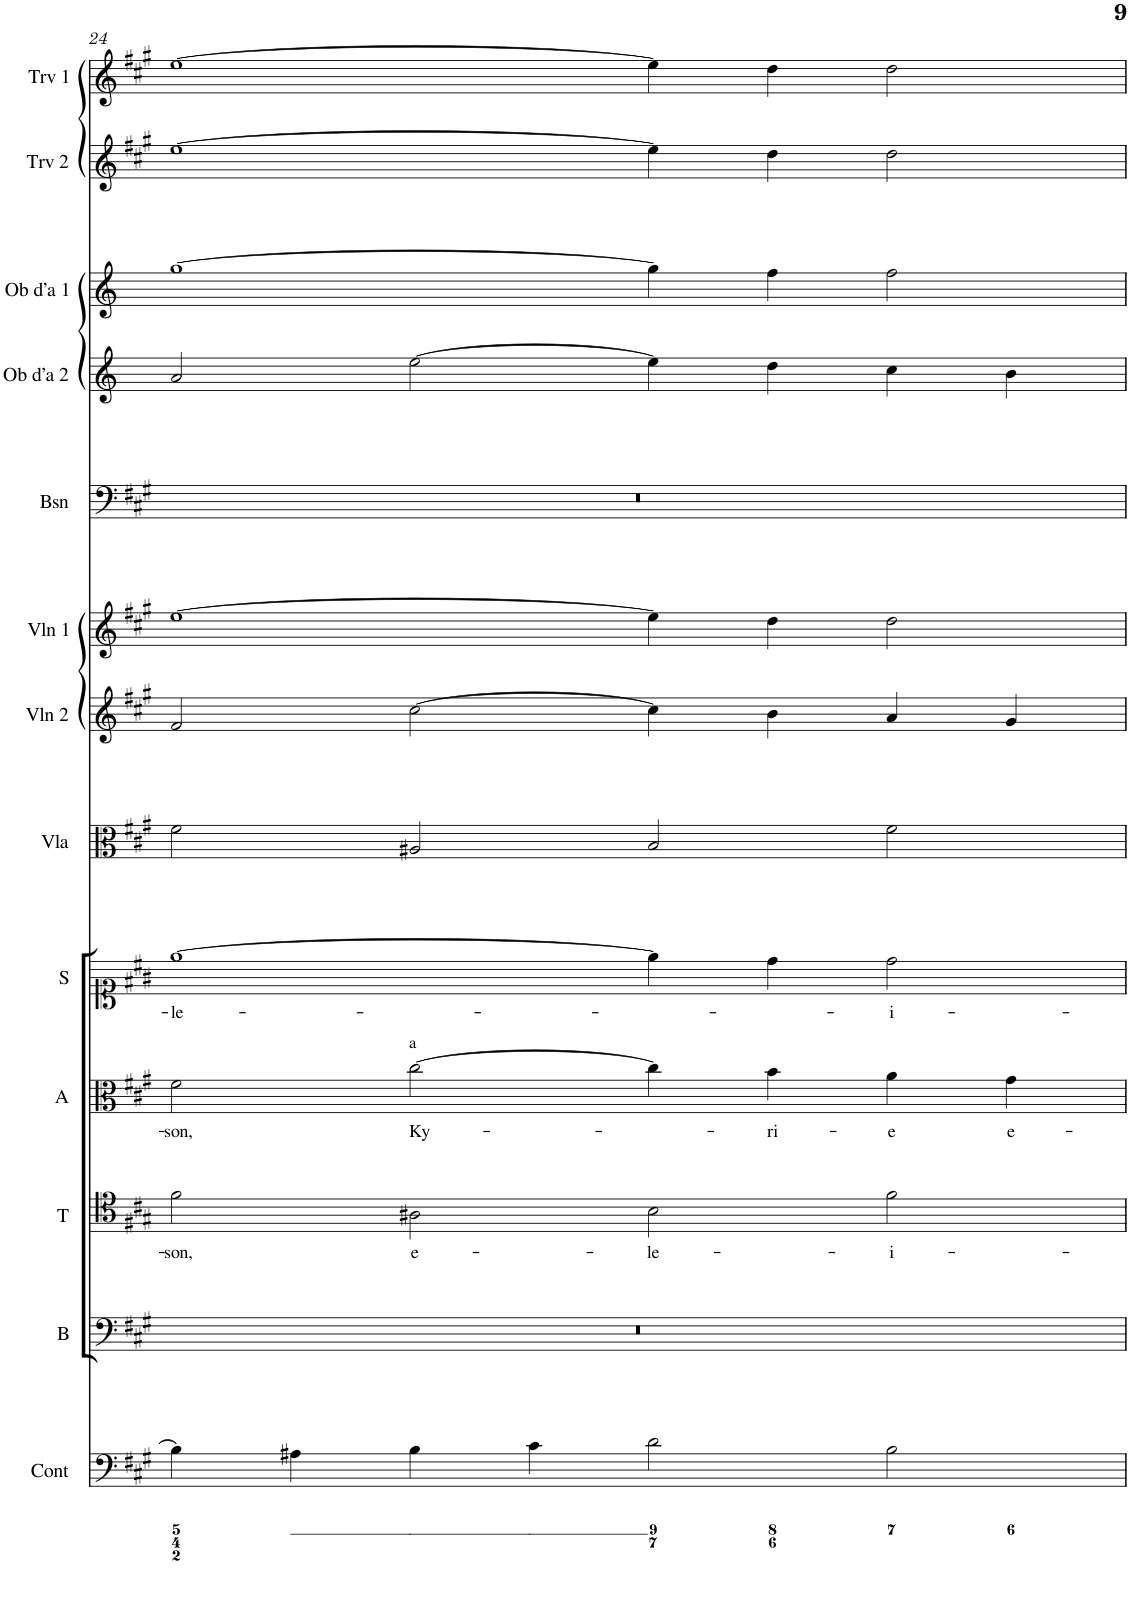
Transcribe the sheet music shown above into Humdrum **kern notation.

**kern	**kern	**kern	**text	**kern	**text	**kern	**text	**kern	**kern	**kern	**kern	**kern	**kern	**kern	**kern
*part13	*part12	*part11	*part11	*part10	*part10	*part9	*part9	*part8	*part7	*part6	*part5	*part4	*part3	*part2	*part1
*staff13	*staff12	*staff11	*staff11	*staff10	*staff10	*staff9	*staff9	*staff8	*staff7	*staff6	*staff5	*staff4	*staff3	*staff2	*staff1
*I"Continuo	*I"Bass	*I"Tenor	*	*I"Alto	*	*I"Soprano	*	*I"Viola	*I"Violin 2	*I"Violin 1	*I"Bassoon	*I"Oboe d’amore 2	*I"Oboe d’amore 1	*I"Traverso 2	*I"Traverso 1
*I'Cont	*I'B	*I'T	*	*I'A	*	*I'S	*	*I'Vla	*I'Vln 2	*I'Vln 1	*I'Bsn	*I'Ob d’a 2	*I'Ob d’a 1	*I'Trv 2	*I'Trv 1
!!LO:PB:g=z
*clefF4	*clefF4	*clefC4	*	*clefC3	*	*clefC1	*	*clefC3	*clefG2	*clefG2	*clefF4	*clefG2	*clefG2	*clefG2	*clefG2
*	*	*	*	*	*	*	*	*	*	*	*	*Trd2c3	*Trd2c3	*	*
*k[f#c#g#]	*k[f#c#g#]	*k[f#c#g#]	*	*k[f#c#g#]	*	*k[f#c#g#]	*	*k[f#c#g#]	*k[f#c#g#]	*k[f#c#g#]	*k[f#c#g#]	*k[]	*k[]	*k[f#c#g#]	*k[f#c#g#]
*M4/2	*M4/2	*M4/2	*	*M4/2	*	*M4/2	*	*M4/2	*M4/2	*M4/2	*M4/2	*M4/2	*M4/2	*M4/2	*M4/2
*met(c|)	*met(c|)	*met(c|)	*	*met(c|)	*	*met(c|)	*	*met(c|)	*met(c|)	*met(c|)	*met(c|)	*met(c|)	*met(c|)	*met(c|)	*met(c|)
=24	=24	=24	=24	=24	=24	=24	=24	=24	=24	=24	=24	=24	=24	=24	=24
!	!	!	!LO:LY:b	!	!LO:LY:b	!	!LO:LY:b	!	!	!	!	!	!	!	!
4B\]	0r	2f#\	-son,	2f#\	-son,	[1ee	-le-	2f#\	2f#/	[1ee	0r	2a/	[1gg	[1ee	[1ee
4A#X\	.	.	.	.	.	.	.	.	.	.	.	.	.	.	.
!	!	!	!	!LO:TX:a:t=a	!	!	!	!	!	!	!	!	!	!	!
!	!	!	!LO:LY:b	!	!LO:LY:b	!	!	!	!	!	!	!	!	!	!
4B\	.	2A#X\	e-	[2cc#\	Ky-	.	.	2A#X/	[2cc#\	.	.	[2ee\	.	.	.
4c#\	.	.	.	.	.	.	.	.	.	.	.	.	.	.	.
!	!	!	!LO:LY:b	!	!	!	!	!	!	!	!	!	!	!	!
2d\	.	2B\	-le-	4cc#\]	.	4ee\]	.	2B/	4cc#\]	4ee\]	.	4ee\]	4gg\]	4ee\]	4ee\]
!	!	!	!	!	!LO:LY:b	!	!	!	!	!	!	!	!	!	!
.	.	.	.	4b\	-ri-	4dd\	.	.	4b\	4dd\	.	4dd\	4ff\	4dd\	4dd\
!	!	!	!LO:LY:b	!	!LO:LY:b	!	!LO:LY:b	!	!	!	!	!	!	!	!
2B\	.	2f#\	-i-	4a\	-e	2dd\	-i-	2f#\	4a/	2dd\	.	4cc\	2ff\	2dd\	2dd\
!	!	!	!	!	!LO:LY:b	!	!	!	!	!	!	!	!	!	!
.	.	.	.	4g#\	e-	.	.	.	4g#/	.	.	4b\	.	.	.
=	=	=	=	=	=	=	=	=	=	=	=	=	=	=	=
*-	*-	*-	*-	*-	*-	*-	*-	*-	*-	*-	*-	*-	*-	*-	*-
